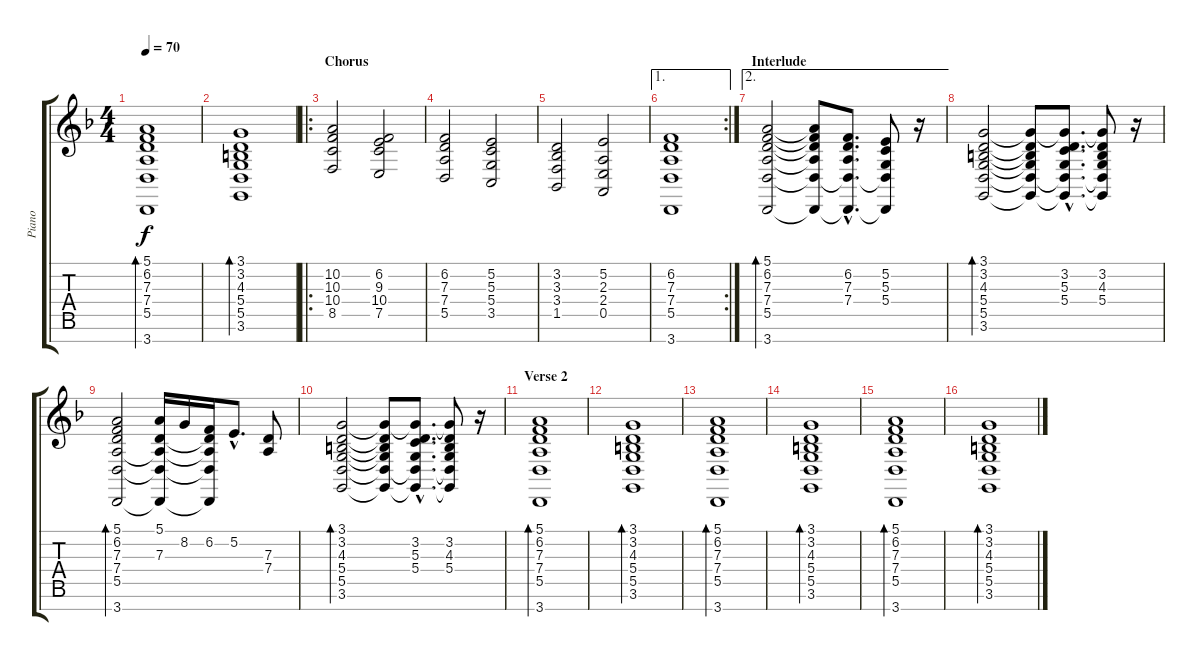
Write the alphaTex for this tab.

\track ("Piano" "Piano") {instrument acousticgrandpiano}
\staff {score tabs}
\tuning (E4 B3 G3 D3 A2 E2 B1) {hide}
\ts (4 4)
\tempo 70
\clef g2
\ks f
(5.1 6.2 7.3 7.4 5.5 3.7).1{bd 60 dy f} |
(3.1 3.2 4.3 5.4 5.5 3.6).1{bd 60} |
\ro
\section ("" "Chorus")
(10.2 10.3 10.4 8.5).2 (6.2 9.3 10.4 7.5).2 |
(6.2 7.3 7.4 5.5).2 (5.2 5.3 5.4 3.5).2 |
(3.2 3.3 3.4 1.5).2 (5.2 2.3 2.4 0.5).2 |
\ae 1
\rc 2
(6.2 7.3 7.4 5.5 3.7).1 |
\ae 2
\section ("" "Interlude")
(5.1 6.2 7.3 7.4 5.5 3.7).2{bd 60} (5.1{t} 6.2{t} 7.3{t} 7.4{t} 5.5{t} 3.7{t}).8 (6.2{hac} 7.3{hac} 7.4{hac} 5.5{hac t} 3.7{hac t}).8{d} (5.2 5.3 5.4 5.5{t} 3.7{t}).8 r.16 |
(3.1 3.2 4.3 5.4 5.5 3.6).2{bd 60} (3.1{t} 3.2{t} 4.3{t} 5.4{t} 5.5{t} 3.6{t}).8 (3.1{hac t} 3.2{hac} 5.3{hac} 5.4{hac} 5.5{hac t} 3.6{hac t}).8{d} (3.1{t} 3.2 4.3 5.4 5.5{t} 3.6{t}).8 r.16 |
(5.1 6.2 7.3 7.4 5.5 3.7).2{bd 60} (5.1 7.3 7.4{t} 5.5{t} 3.7{t}).16 8.2.16 (6.2 7.3{t} 7.4{t} 5.5{t} 3.7{t}).16 5.2{hac}.8{d} (7.3 7.4).8 |
(3.1 3.2 4.3 5.4 5.5 3.6).2{bd 60} (3.1{t} 3.2{t} 4.3{t} 5.4{t} 5.5{t} 3.6{t}).8 (3.1{hac t} 3.2{hac} 5.3{hac} 5.4{hac} 5.5{hac t} 3.6{hac t}).8{d} (3.1{t} 3.2 4.3 5.4 5.5{t} 3.6{t}).8 r.16 |
\section ("" "Verse 2")
(5.1 6.2 7.3 7.4 5.5 3.7).1{bd 60} |
(3.1 3.2 4.3 5.4 5.5 3.6).1{bd 60} |
(5.1 6.2 7.3 7.4 5.5 3.7).1{bd 60} |
(3.1 3.2 4.3 5.4 5.5 3.6).1{bd 60} |
(5.1 6.2 7.3 7.4 5.5 3.7).1{bd 60} |
(3.1 3.2 4.3 5.4 5.5 3.6).1{bd 60}
